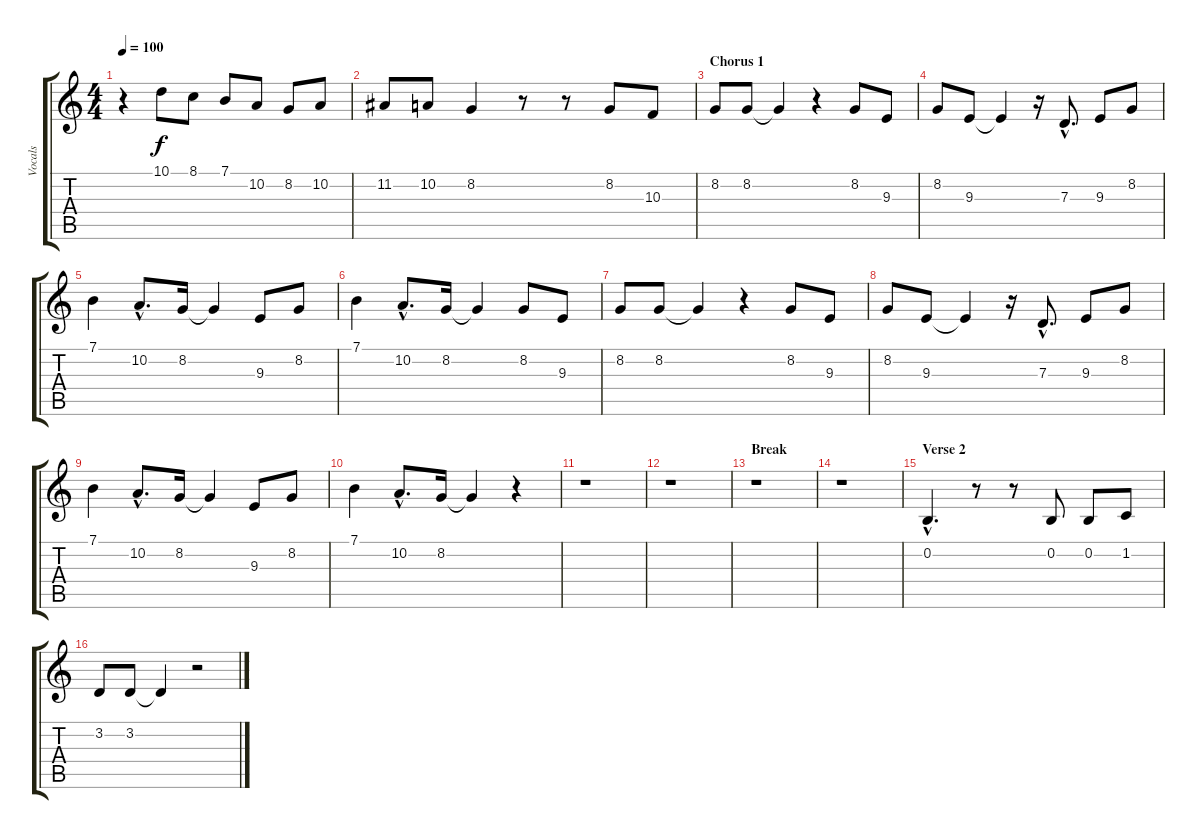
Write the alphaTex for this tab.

\track ("Vocals" "Vocals") {instrument altosax}
\staff {score tabs}
\tuning (E4 B3 G3 D3 A2 E2) {hide}
\ts (4 4)
\tempo 100
\clef g2
\ks c
r.4{dy f} 10.1.8 8.1.8 7.1.8 10.2.8 8.2.8 10.2.8 |
11.2.8 10.2.8 8.2.4 r.8 r.8 8.2.8 10.3.8 |
\section ("" "Chorus 1")
8.2.8 8.2.8 8.2{t}.4 r.4 8.2.8 9.3.8 |
8.2.8 9.3.8 9.3{t}.4 r.16 7.3{hac}.8{d} 9.3.8 8.2.8 |
7.1.4 10.2{hac}.8{d} 8.2.16 8.2{t}.4 9.3.8 8.2.8 |
7.1.4 10.2{hac}.8{d} 8.2.16 8.2{t}.4 8.2.8 9.3.8 |
8.2.8 8.2.8 8.2{t}.4 r.4 8.2.8 9.3.8 |
8.2.8 9.3.8 9.3{t}.4 r.16 7.3{hac}.8{d} 9.3.8 8.2.8 |
7.1.4 10.2{hac}.8{d} 8.2.16 8.2{t}.4 9.3.8 8.2.8 |
7.1.4 10.2{hac}.8{d} 8.2.16 8.2{t}.4 r.4 |
r.1 |
r.1 |
\section ("" "Break")
r.1 |
r.1 |
\section ("" "Verse 2")
0.2{hac}.4{d} r.8 r.8 0.2.8 0.2.8 1.2.8 |
3.2.8 3.2.8 3.2{t}.4 r.2
